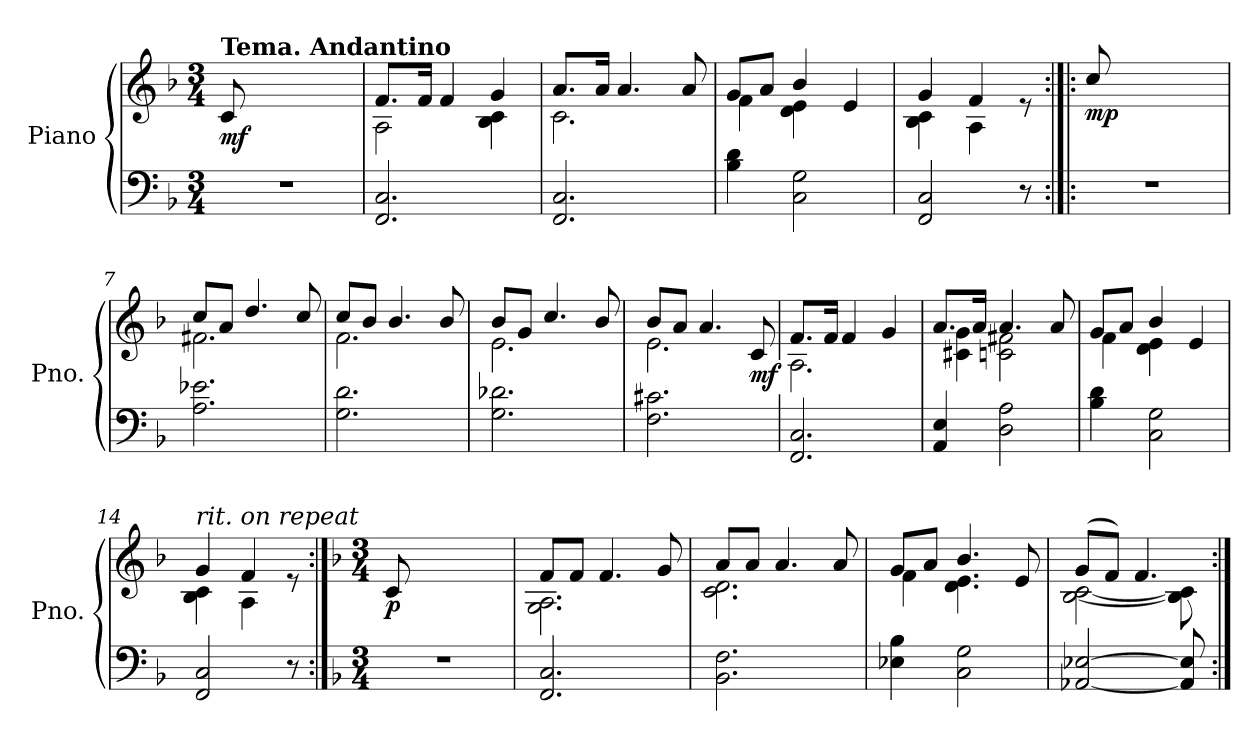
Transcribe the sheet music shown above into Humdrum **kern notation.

**kern	**kern	**dynam
*part1	*part1	*part1
*staff2	*staff1	*staff1/2
*I"Piano	*	*
*I'Pno.	*	*
*clefF4	*clefG2	*
*k[b-]	*k[b-]	*
*M3/4	*M3/4	*
*MM96	*MM96	*
=1	=1	=1
!	!LO:TX:a:B:t=Tema.  Andantino	!
!	!	!LO:DY:b
2.r	8c/	mf
.	2ryy	.
.	8ryy	.
=2	=2	=2
*	*^	*
2.FF/ 2.C/	8.f/L	2A\	.
.	16f/Jk	.	.
.	4f/	.	.
.	4g/	4B-\ 4c\	.
=3	=3	=3	=3
2.FF/ 2.C/	8.a/L	2.c\	.
.	16a/Jk	.	.
.	4.a/	.	.
.	8a/	.	.
=4	=4	=4	=4
4B-\ 4d\	8g/L	4f\	.
.	8a/J	.	.
2C\ 2G\	4b-/	4d\ 4e\	.
.	4e/	4ryy	.
=5	=5	=5	=5
2FF/ 2C/	4g/	4B-\ 4c\	.
.	4f/	4A\	.
8r	8re	8ryy	.
=6:|!|:	=6:|!|:	=6:|!|:	=6:|!|:
!	!	!	!LO:DY:b
*	*v	*v	*
2.r	8cc/	mp
.	2ryy	.
.	8ryy	.
=7	=7	=7
*	*^	*
2.A\ 2.e-X\	8cc/L	2.f#X\	.
.	8a/J	.	.
.	4.dd/	.	.
.	8cc/	.	.
=8	=8	=8	=8
2.G\ 2.d\	8cc/L	2.f\	.
.	8b-/J	.	.
.	4.b-/	.	.
.	8b-/	.	.
!!LO:LB:g=z	!!
=9	=9	=9	=9
2.G\ 2.d-X\	8b-/L	2.e\	.
.	8g/J	.	.
.	4.cc/	.	.
.	8b-/	.	.
=10	=10	=10	=10
2.F\ 2.c#X\	8b-/L	2.e\	.
.	8a/J	.	.
.	4.a/	.	.
!	!	!	!LO:DY:b
.	8c/	.	mf
=11	=11	=11	=11
2.FF/ 2.C/	8.f/L	2.A\	.
.	16f/Jk	.	.
.	4f/	.	.
.	4g/	.	.
=12	=12	=12	=12
4AA/ 4E/	8.a/L	4c#X\ 4g\	.
.	16a/Jk	.	.
2D\ 2A\	4.a/	2cn\ 2f#X\	.
.	8a/	.	.
=13	=13	=13	=13
4B-\ 4d\	8g/L	4f\	.
.	8a/J	.	.
2C\ 2G\	4b-/	4d\ 4e\	.
.	4e/	4ryy	.
=14	=14	=14	=14
!	!LO:TX:a:i:t=rit. on repeat	!	!
2FF/ 2C/	4g/	4B-\ 4c\	.
.	4f/	4A\	.
8r	8re	8ryy	.
*	*v	*v	*
!!LO:LB:g=z
=1:|!	=1:|!	=1:|!
*k[b-]	*k[b-]	*
*M3/4	*M3/4	*
*	*MM60	*
*	*^	*
!	!LO:TX:a:B:t=Var I.  Lento	!	!
!	!	!	!LO:DY:b
*	*v	*v	*
2.r	8c/	p
.	2ryy	.
.	8ryy	.
=2	=2	=2
*	*^	*
2.FF/ 2.C/	8f/L	2.G\ 2.A\	.
.	8f/J	.	.
.	4.f/	.	.
.	8g/	.	.
=3	=3	=3	=3
2.BB-\ 2.F\	8a/L	2.c\ 2.d\	.
.	8a/J	.	.
.	4.a/	.	.
.	8a/	.	.
=4	=4	=4	=4
4E-X\ 4B-\	8g/L	4f\	.
.	8a/J	.	.
2C\ 2G\	4.b-/	4.d\ 4.e\	.
.	8e/	8ryy	.
=5	=5	=5	=5
[2AA-X/ [2E-X/	(>8g/L	[2B-\ [2c\	.
.	8f/J)	.	.
.	4.f/	.	.
8AA-/] 8E-/]	.	8B-\] 8c\]	.
*	*v	*v	*
=:|!	=:|!	=:|!
*-	*-	*-
